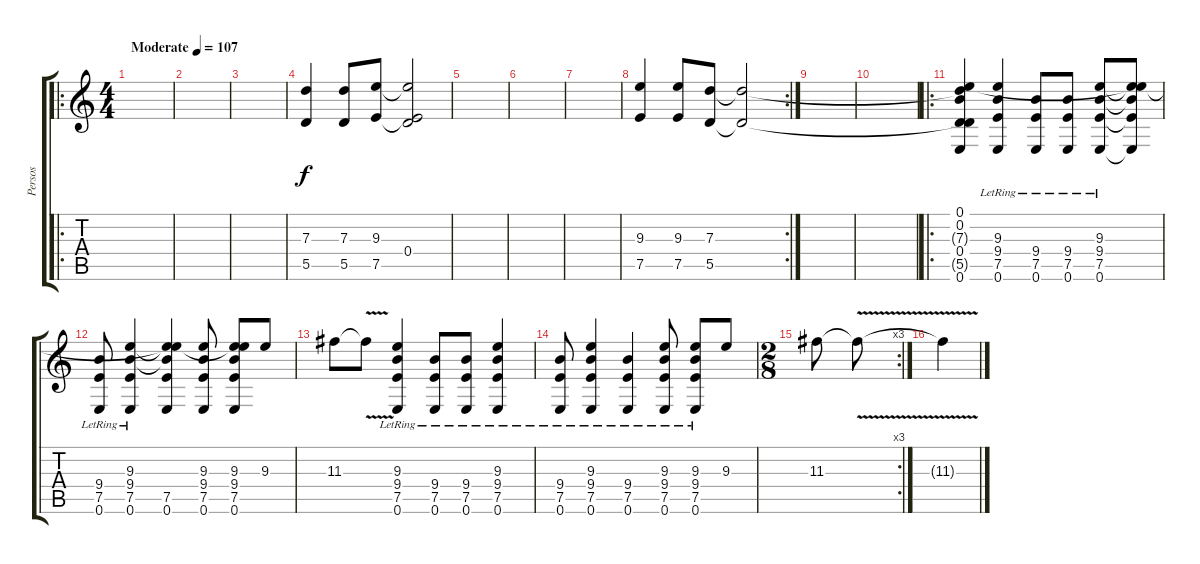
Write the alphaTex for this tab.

\track ("Persos" "Persos") {instrument electricguitarjazz}
\staff {score tabs}
\tuning (E4 B3 G3 D3 A2 E2) {hide}
\ro
\ts (4 4)
\tempo (107 "Moderate")
\clef g2
\ks c
|
|
|
(7.3 5.5).4 (7.3 5.5).8 (9.3 7.5).8 (9.3{t} 0.4 7.5{t}).2 |
|
|
|
\rc 2
(9.3 7.5).4 (9.3 7.5).8 (7.3 5.5).8 (7.3{t} 5.5{t}).2 |
\ks aminor
|
|
\ro
\ks c
(0.1 0.2 7.3{t} 0.4 5.5{t} 0.6).4 (9.3 9.4{lr} 7.5{lr} 0.6{lr}).4 (9.4{lr} 7.5{lr} 0.6{lr}).8 (9.4{lr} 7.5{lr} 0.6{lr}).8 (9.3 9.4{lr} 7.5{lr} 0.6{lr}).8 (0.1{t} 9.3{t} 9.4{t} 7.5{t} 0.6{t}).8 |
(9.4{lr} 7.5{lr} 0.6{lr}).8 (9.3 9.4{lr} 7.5{lr} 0.6{lr}).4 (0.1{t} 9.3{t} 9.4{t} 7.5 0.6).4 (9.3 9.4 7.5 0.6).8 (0.1{t} 9.3 9.4 7.5 0.6).8 9.3.8 |
11.3.8 11.3{v t}.8 (9.3 9.4{lr} 7.5{lr} 0.6{lr}).4 (9.4{lr} 7.5{lr} 0.6{lr}).8 (9.4{lr} 7.5{lr} 0.6{lr}).8 (9.3{lr} 9.4 7.5{lr} 0.6{lr}).4 |
(9.4 7.5{lr} 0.6{lr}).8 (9.3 9.4{lr} 7.5{lr} 0.6{lr}).4 (9.4{lr} 7.5{lr} 0.6{lr}).4 (9.3 9.4{lr} 7.5{lr} 0.6{lr}).8 (9.3 9.4{lr} 7.5{lr} 0.6{lr}).8 9.3.8 |
\rc 3
\ts (2 8)
11.3.8 11.3{v t}.8 |
11.3{t}.4{volume 16}
